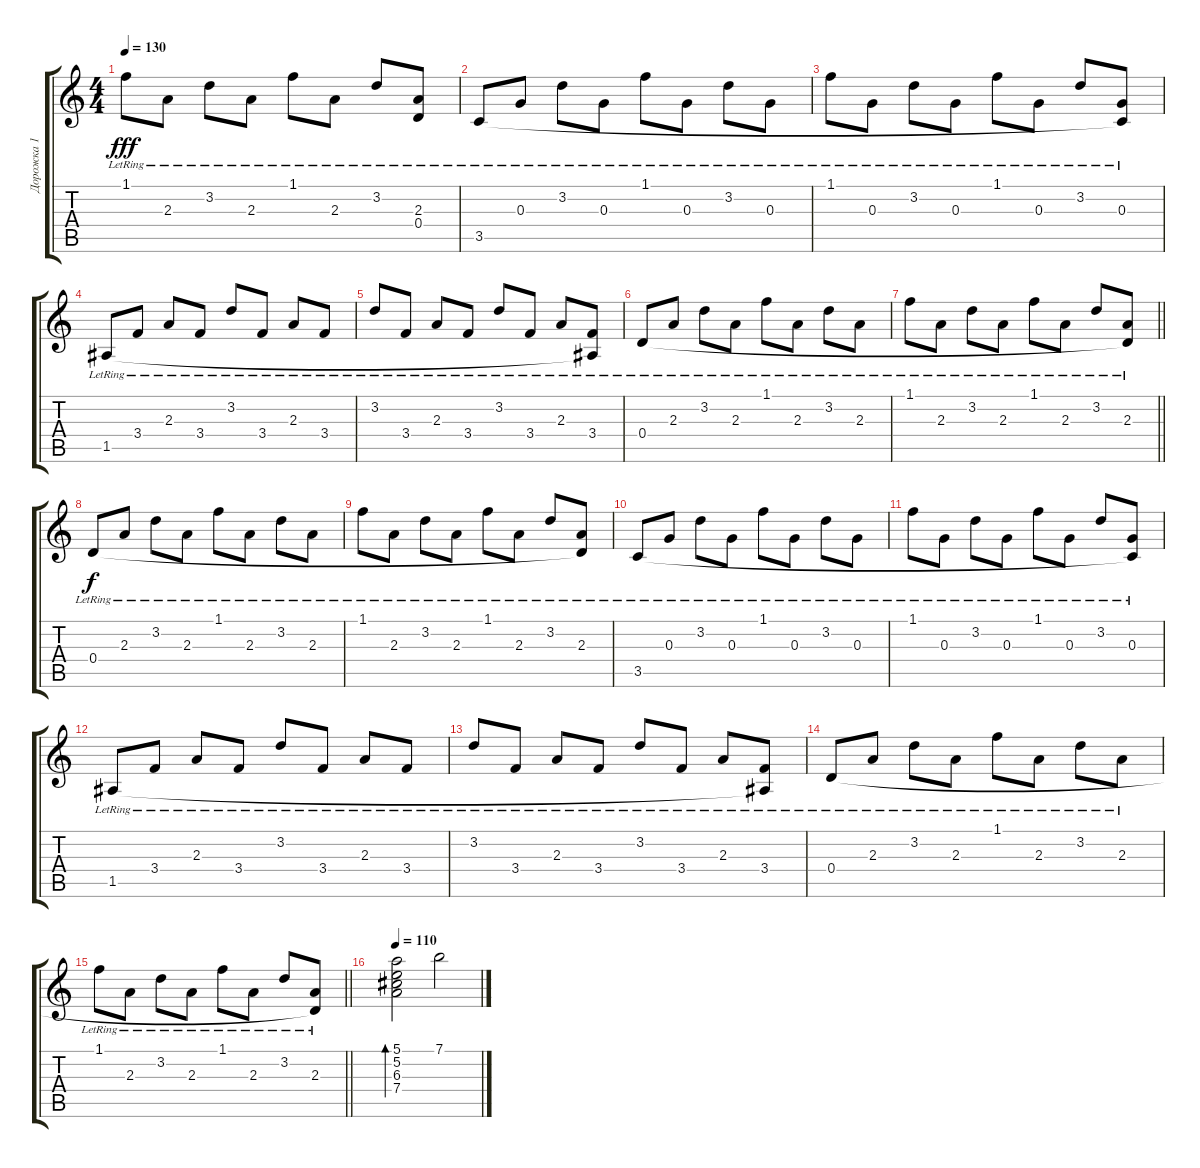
\track ("Дорожка 1" "Дорожка 1") {instrument acousticguitarsteel}
\staff {score tabs}
\tuning (E4 B3 G3 D3 A2 E2) {hide}
\ts (4 4)
\tempo 130
\clef g2
\ks c
1.1{lr}.8{dy fff} 2.3{lr}.8 3.2{lr}.8 2.3{lr}.8 1.1{lr}.8 2.3{lr}.8 3.2{lr}.8 (2.3{lr} 0.4{t}).8 |
3.5{lr}.8 0.3{lr}.8 3.2{lr}.8 0.3{lr}.8 1.1{lr}.8 0.3{lr}.8 3.2{lr}.8 0.3{lr}.8 |
1.1{lr}.8 0.3{lr}.8 3.2{lr}.8 0.3{lr}.8 1.1{lr}.8 0.3{lr}.8 3.2{lr}.8 (0.3{lr} 3.5{t}).8 |
1.5{lr}.8 3.4{lr}.8 2.3{lr}.8 3.4{lr}.8 3.2{lr}.8 3.4{lr}.8 2.3{lr}.8 3.4{lr}.8 |
3.2{lr}.8 3.4{lr}.8 2.3{lr}.8 3.4{lr}.8 3.2{lr}.8 3.4{lr}.8 2.3{lr}.8 (3.4{lr} 1.5{t}).8 |
0.4{lr}.8 2.3{lr}.8 3.2{lr}.8 2.3{lr}.8 1.1{lr}.8 2.3{lr}.8 3.2{lr}.8 2.3{lr}.8 |
\barLineRight lightlight
1.1{lr}.8 2.3{lr}.8 3.2{lr}.8 2.3{lr}.8 1.1{lr}.8 2.3{lr}.8 3.2{lr}.8 (2.3{lr} 0.4{t}).8 |
0.4{lr}.8{dy f} 2.3{lr}.8 3.2{lr}.8 2.3{lr}.8 1.1{lr}.8 2.3{lr}.8 3.2{lr}.8 2.3{lr}.8 |
1.1{lr}.8 2.3{lr}.8 3.2{lr}.8 2.3{lr}.8 1.1{lr}.8 2.3{lr}.8 3.2{lr}.8 (2.3{lr} 0.4{t}).8 |
3.5{lr}.8 0.3{lr}.8 3.2{lr}.8 0.3{lr}.8 1.1{lr}.8 0.3{lr}.8 3.2{lr}.8 0.3{lr}.8 |
1.1{lr}.8 0.3{lr}.8 3.2{lr}.8 0.3{lr}.8 1.1{lr}.8 0.3{lr}.8 3.2{lr}.8 (0.3{lr} 3.5{t}).8 |
1.5{lr}.8 3.4{lr}.8 2.3{lr}.8 3.4{lr}.8 3.2{lr}.8 3.4{lr}.8 2.3{lr}.8 3.4{lr}.8 |
3.2{lr}.8 3.4{lr}.8 2.3{lr}.8 3.4{lr}.8 3.2{lr}.8 3.4{lr}.8 2.3{lr}.8 (3.4{lr} 1.5{t}).8 |
0.4{lr}.8 2.3{lr}.8 3.2{lr}.8 2.3{lr}.8 1.1{lr}.8 2.3{lr}.8 3.2{lr}.8 2.3{lr}.8 |
\barLineRight lightlight
1.1{lr}.8 2.3{lr}.8 3.2{lr}.8 2.3{lr}.8 1.1{lr}.8 2.3{lr}.8 3.2{lr}.8 (2.3{lr} 0.4{t}).8 |
\tempo 110
(5.1 5.2 6.3 7.4).2{bd 240} 7.1.2
